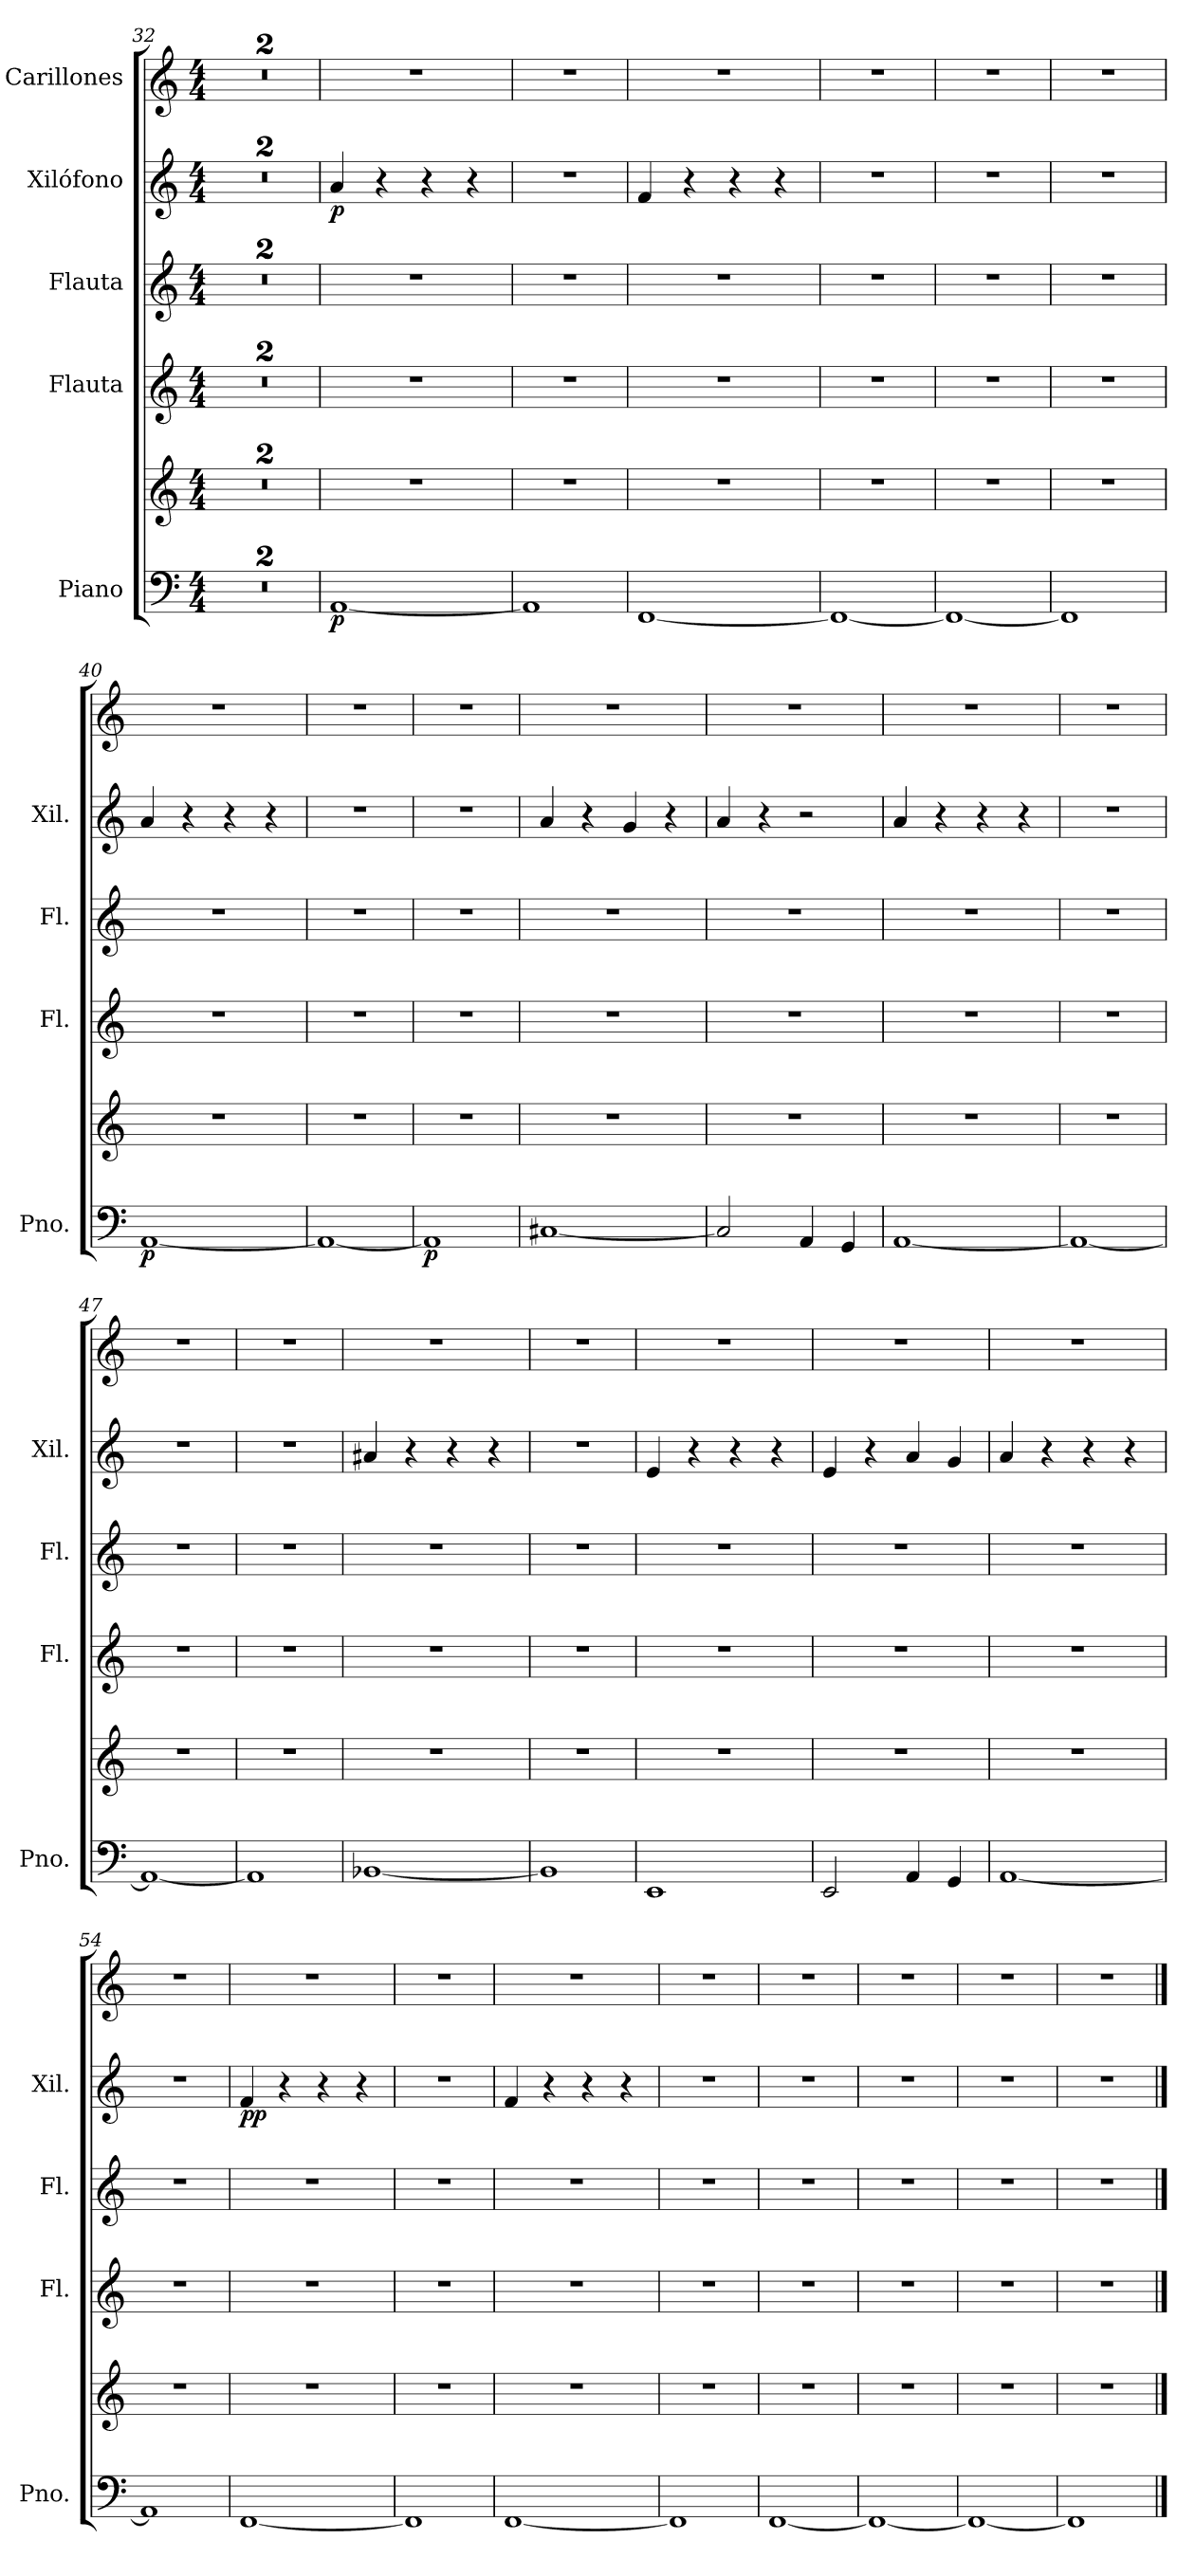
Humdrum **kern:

**kern	**kern	**dynam	**kern	**kern	**kern	**dynam	**kern
*part5	*part5	*part5	*part4	*part3	*part2	*part2	*part1
*staff6	*staff5	*staff5/6	*staff4	*staff3	*staff2	*staff2	*staff1
*I"Piano	*	*	*I"Flauta	*I"Flauta	*I"Xilófono	*	*I"Carillones
*I'Pno.	*	*	*I'Fl.	*I'Fl.	*I'Xil.	*	*
!!LO:PB:g=z
*clefF4	*clefG2	*	*clefG2	*clefG2	*clefG2	*	*clefG2
*	*	*	*	*	*ITrd-7c-12	*	*ITrd-14c-24
*k[]	*k[]	*	*k[]	*k[]	*k[]	*	*k[]
*M4/4	*M4/4	*	*M4/4	*M4/4	*M4/4	*	*M4/4
=32	=32	=32	=32	=32	=32	=32	=32
1r	1r	.	1r	1r	1r	.	1r
=33	=33	=33	=33	=33	=33	=33	=33
1r	1r	.	1r	1r	1r	.	1r
=34	=34	=34	=34	=34	=34	=34	=34
!	!	!LO:DY:b=2	!	!	!	!LO:DY:b	!
[1AA	1r	p	1r	1r	4aa/	p	1r
.	.	.	.	.	4r	.	.
.	.	.	.	.	4r	.	.
.	.	.	.	.	4r	.	.
=35	=35	=35	=35	=35	=35	=35	=35
1AA]	1r	.	1r	1r	1r	.	1r
=36	=36	=36	=36	=36	=36	=36	=36
[1FF	1r	.	1r	1r	4ff/	.	1r
.	.	.	.	.	4r	.	.
.	.	.	.	.	4r	.	.
.	.	.	.	.	4r	.	.
=37	=37	=37	=37	=37	=37	=37	=37
1FF_	1r	.	1r	1r	1r	.	1r
=38	=38	=38	=38	=38	=38	=38	=38
1FF_	1r	.	1r	1r	1r	.	1r
=39	=39	=39	=39	=39	=39	=39	=39
1FF]	1r	.	1r	1r	1r	.	1r
=40	=40	=40	=40	=40	=40	=40	=40
!	!	!LO:DY:b=2	!	!	!	!	!
[1AA	1r	p	1r	1r	4aa/	.	1r
.	.	.	.	.	4r	.	.
.	.	.	.	.	4r	.	.
.	.	.	.	.	4r	.	.
=41	=41	=41	=41	=41	=41	=41	=41
1AA_	1r	.	1r	1r	1r	.	1r
=42	=42	=42	=42	=42	=42	=42	=42
!	!	!LO:DY:b=2	!	!	!	!	!
1AA]	1r	p	1r	1r	1r	.	1r
=43	=43	=43	=43	=43	=43	=43	=43
[1C#X	1r	.	1r	1r	4aa/	.	1r
.	.	.	.	.	4r	.	.
.	.	.	.	.	4gg/	.	.
.	.	.	.	.	4r	.	.
!!LO:LB:g=z
=44	=44	=44	=44	=44	=44	=44	=44
2C#/]	1r	.	1r	1r	4aa/	.	1r
.	.	.	.	.	4r	.	.
4AA/	.	.	.	.	2r	.	.
4GG/	.	.	.	.	.	.	.
=45	=45	=45	=45	=45	=45	=45	=45
[1AA	1r	.	1r	1r	4aa/	.	1r
.	.	.	.	.	4r	.	.
.	.	.	.	.	4r	.	.
.	.	.	.	.	4r	.	.
=46	=46	=46	=46	=46	=46	=46	=46
1AA_	1r	.	1r	1r	1r	.	1r
=47	=47	=47	=47	=47	=47	=47	=47
1AA_	1r	.	1r	1r	1r	.	1r
=48	=48	=48	=48	=48	=48	=48	=48
1AA]	1r	.	1r	1r	1r	.	1r
=49	=49	=49	=49	=49	=49	=49	=49
[1BB-X	1r	.	1r	1r	4aa#X/	.	1r
.	.	.	.	.	4r	.	.
.	.	.	.	.	4r	.	.
.	.	.	.	.	4r	.	.
=50	=50	=50	=50	=50	=50	=50	=50
1BB-]	1r	.	1r	1r	1r	.	1r
=51	=51	=51	=51	=51	=51	=51	=51
1EE	1r	.	1r	1r	4ee/	.	1r
.	.	.	.	.	4r	.	.
.	.	.	.	.	4r	.	.
.	.	.	.	.	4r	.	.
=52	=52	=52	=52	=52	=52	=52	=52
2EE/	1r	.	1r	1r	4ee/	.	1r
.	.	.	.	.	4r	.	.
4AA/	.	.	.	.	4aa/	.	.
4GG/	.	.	.	.	4gg/	.	.
=53	=53	=53	=53	=53	=53	=53	=53
[1AA	1r	.	1r	1r	4aa/	.	1r
.	.	.	.	.	4r	.	.
.	.	.	.	.	4r	.	.
.	.	.	.	.	4r	.	.
=54	=54	=54	=54	=54	=54	=54	=54
1AA]	1r	.	1r	1r	1r	.	1r
!!LO:PB:g=z
=55	=55	=55	=55	=55	=55	=55	=55
!	!	!	!	!	!	!LO:DY:b	!
[1FF	1r	.	1r	1r	4ff/	pp	1r
.	.	.	.	.	4r	.	.
.	.	.	.	.	4r	.	.
.	.	.	.	.	4r	.	.
=56	=56	=56	=56	=56	=56	=56	=56
1FF]	1r	.	1r	1r	1r	.	1r
=57	=57	=57	=57	=57	=57	=57	=57
[1FF	1r	.	1r	1r	4ff/	.	1r
.	.	.	.	.	4r	.	.
.	.	.	.	.	4r	.	.
.	.	.	.	.	4r	.	.
=58	=58	=58	=58	=58	=58	=58	=58
1FF]	1r	.	1r	1r	1r	.	1r
=59	=59	=59	=59	=59	=59	=59	=59
[1FF	1r	.	1r	1r	1r	.	1r
=60	=60	=60	=60	=60	=60	=60	=60
1FF_	1r	.	1r	1r	1r	.	1r
=61	=61	=61	=61	=61	=61	=61	=61
1FF_	1r	.	1r	1r	1r	.	1r
=62	=62	=62	=62	=62	=62	=62	=62
1FF]	1r	.	1r	1r	1r	.	1r
==	==	==	==	==	==	==	==
*-	*-	*-	*-	*-	*-	*-	*-
